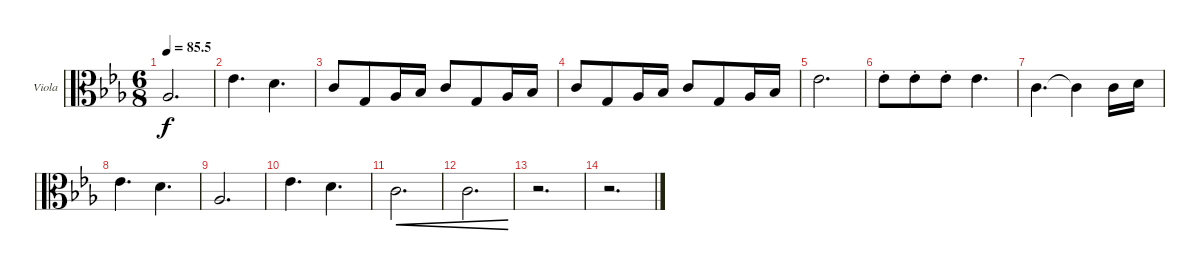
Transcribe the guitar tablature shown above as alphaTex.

\defaultSystemsLayout 4
\bracketExtendMode groupsimilarinstruments
\firstSystemTrackNameOrientation horizontal
\otherSystemsTrackNameOrientation horizontal
\track ("Viola" "Viola") {instrument viola}
\staff {score}
\tuning (A4 D4 G3 C3)
\ts (6 8)
\tempo
85.5
\accidentals auto
\clef c3
\ottava regular
\simile none
\ks eb
1.3.2{d dy f} |
8.3.4{d} 7.3.4{d} |
12.4.8 7.4.8 8.4.16 10.4.16 12.4.8 7.4.8 8.4.16 10.4.16 |
5.3.8 0.3.8 1.3.16 3.3.16 5.3.8 0.3.8 1.3.16 3.3.16 |
8.3.2{d} |
8.3{st}.8 8.3{st}.8 8.3{st}.8 8.3.4{d} |
5.3.4{d} 5.3{t}.4 5.3.16 7.3.16 |
8.3.4{d} 7.3.4{d} |
1.3.2{d} |
8.3.4{d} 7.3.4{d} |
5.3.2{d cre} |
5.3.2{d cre} |
r.2{d} |
r.2{d}
